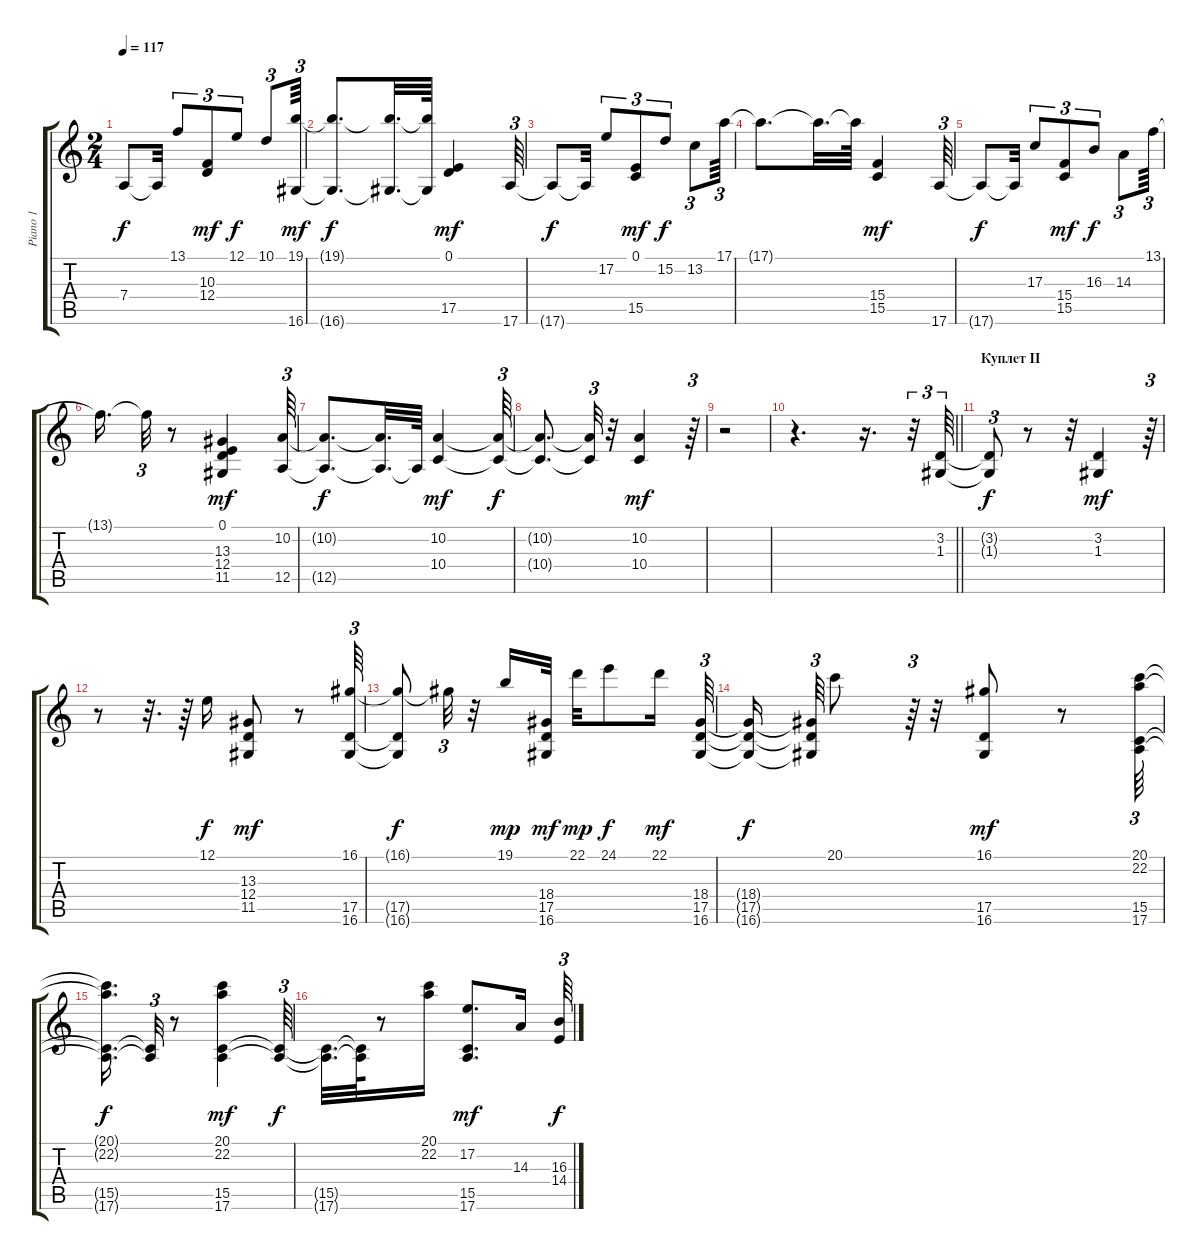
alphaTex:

\track ("Piano 1" "Piano 1") {instrument acousticgrandpiano}
\staff {score tabs}
\tuning (E4 B3 G3 D3 A2 E2) {hide}
\ts (2 4)
\tempo 117
\clef g2
\ks c
7.4{t}.8{dy f} 7.4{t}.32 13.1.8{tu (3 2)} (10.3 12.4).8{tu (3 2) dy mf} 12.1.8{tu (3 2) dy f} 10.1.8{tu (3 2)} (19.1 16.6).64{tu (3 2) dy mf} |
(19.1{t} 16.6{t}).8{d dy f} (19.1{t} 16.6{t}).32{d} (19.1{t} 16.6{t}).64 (0.1 17.5).4{dy mf} 17.6.64{tu (3 2)} |
17.6{t}.8{dy f} 17.6{t}.32 17.2.8{tu (3 2)} (0.1 15.5).8{tu (3 2) dy mf} 15.2.8{tu (3 2) dy f} 13.2.8{tu (3 2)} 17.1.64{tu (3 2)} |
17.1{t}.8{d} 17.1{t}.32{d} 17.1{t}.64 (15.4 15.5).4{dy mf} 17.6.64{tu (3 2)} |
17.6{t}.8{dy f} 17.6{t}.32 17.3.8{tu (3 2)} (15.4 15.5).8{tu (3 2) dy mf} 16.3.8{tu (3 2) dy f} 14.3.8{tu (3 2)} 13.1.64{tu (3 2)} |
13.1{t}.16{d} 13.1{t}.32{tu (3 2)} r.8 (0.1 13.3 12.4 11.5).4{dy mf} (10.2 12.5).64{tu (3 2)} |
(10.2{t} 12.5{t}).8{d dy f} (10.2{t} 12.5{t}).32{d} 12.5{t}.64 (10.2 10.4).4{dy mf} (10.2{t} 10.4{t}).64{tu (3 2) dy f} |
(10.2{t} 10.4{t}).8{d} (10.2{t} 10.4{t}).32{tu (3 2)} r.32 (10.2 10.4).4{dy mf} r.64{tu (3 2)} |
r.2 |
\barLineRight lightlight
r.4{d} r.16{d} r.32{tu (3 2)} (3.2 1.3).64{tu (3 2)} |
\section ("" "Куплет II")
(3.2{t} 1.3{t}).8{tu (3 2) dy f} r.8 r.32 (3.2 1.3).4{dy mf} r.64{tu (3 2)} |
r.8 r.32{d} r.64 12.1.16{dy f} (13.3 12.4 11.5).8{dy mf} r.8 (16.1 17.5 16.6).64{tu (3 2)} |
(16.1{t} 17.5{t} 16.6{t}).8{dy f} 16.1{t}.32{tu (3 2)} r.32 19.1.16{dy mp} (18.4 17.5 16.6).32{dy mf} 22.1.32{dy mp} 24.1.8{dy f} 22.1.16{dy mf} (18.4 17.5 16.6).64{tu (3 2)} |
(18.4{t} 17.5{t} 16.6{t}).16{dy f beam splitsecondary} (18.4{t} 17.5{t} 16.6{t}).64{tu (3 2)} 20.1.8 r.64{tu (3 2)} r.32 (16.1 17.5 16.6).8{dy mf} r.8 (20.1 22.2 15.5 17.6).64{tu (3 2)} |
(20.1{t} 22.2{t} 15.5{t} 17.6{t}).16{d dy f} (15.5{t} 17.6{t}).32{tu (3 2)} r.8 (20.1 22.2 15.5 17.6).4{dy mf} (15.5{t} 17.6{t}).64{tu (3 2) dy f} |
(15.5{t} 17.6{t}).32{d} (15.5{t} 17.6{t}).64 r.8 (20.1 22.2).16 (17.2 15.5 17.6).8{d dy mf} 14.3.16 (16.3 14.4).64{tu (3 2) dy f}
